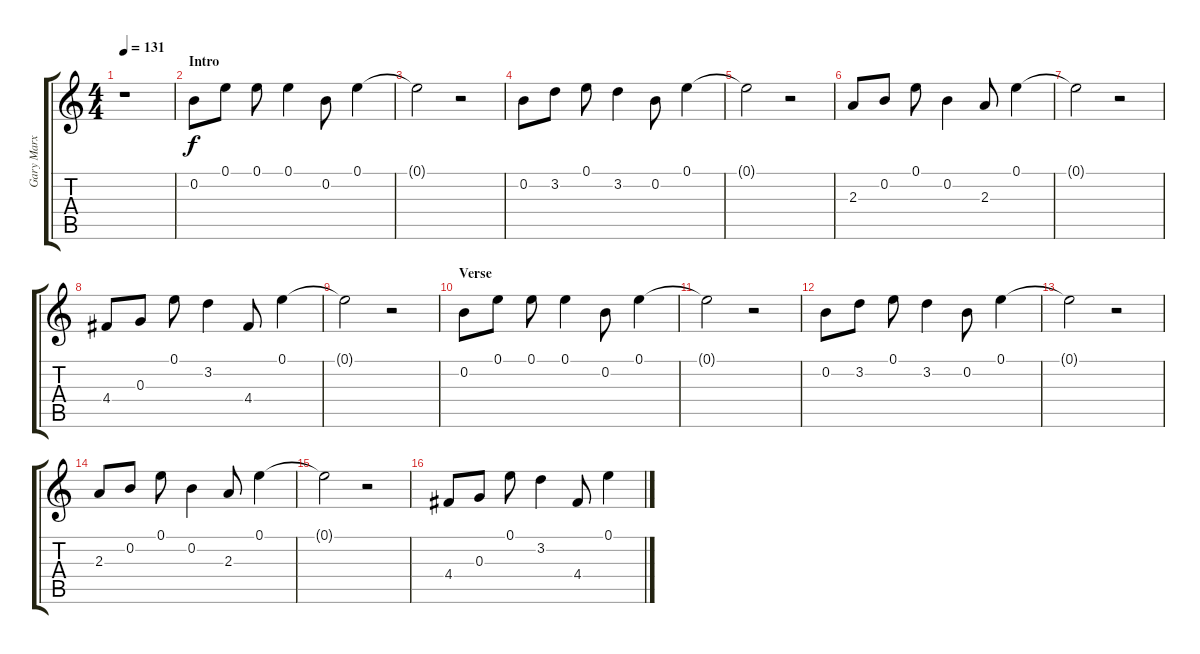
\track ("Gary Marx" "Gary Marx") {instrument electricguitarclean}
\staff {score tabs}
\tuning (E4 B3 G3 D3 A2 E2) {hide}
\ts (4 4)
\tempo 131
\clef g2
\ks c
r.1{dy f instrument electricguitarclean} |
\section ("" "Intro")
0.2.8 0.1.8 0.1.8 0.1.4 0.2.8 0.1.4 |
0.1{t}.2 r.2 |
0.2.8 3.2.8 0.1.8 3.2.4 0.2.8 0.1.4 |
0.1{t}.2 r.2 |
2.3.8 0.2.8 0.1.8 0.2.4 2.3.8 0.1.4 |
0.1{t}.2 r.2 |
4.4.8 0.3.8 0.1.8 3.2.4 4.4.8 0.1.4 |
0.1{t}.2 r.2 |
\section ("" "Verse")
0.2.8 0.1.8 0.1.8 0.1.4 0.2.8 0.1.4 |
0.1{t}.2 r.2 |
0.2.8 3.2.8 0.1.8 3.2.4 0.2.8 0.1.4 |
0.1{t}.2 r.2 |
2.3.8 0.2.8 0.1.8 0.2.4 2.3.8 0.1.4 |
0.1{t}.2 r.2 |
4.4.8 0.3.8 0.1.8 3.2.4 4.4.8 0.1.4
